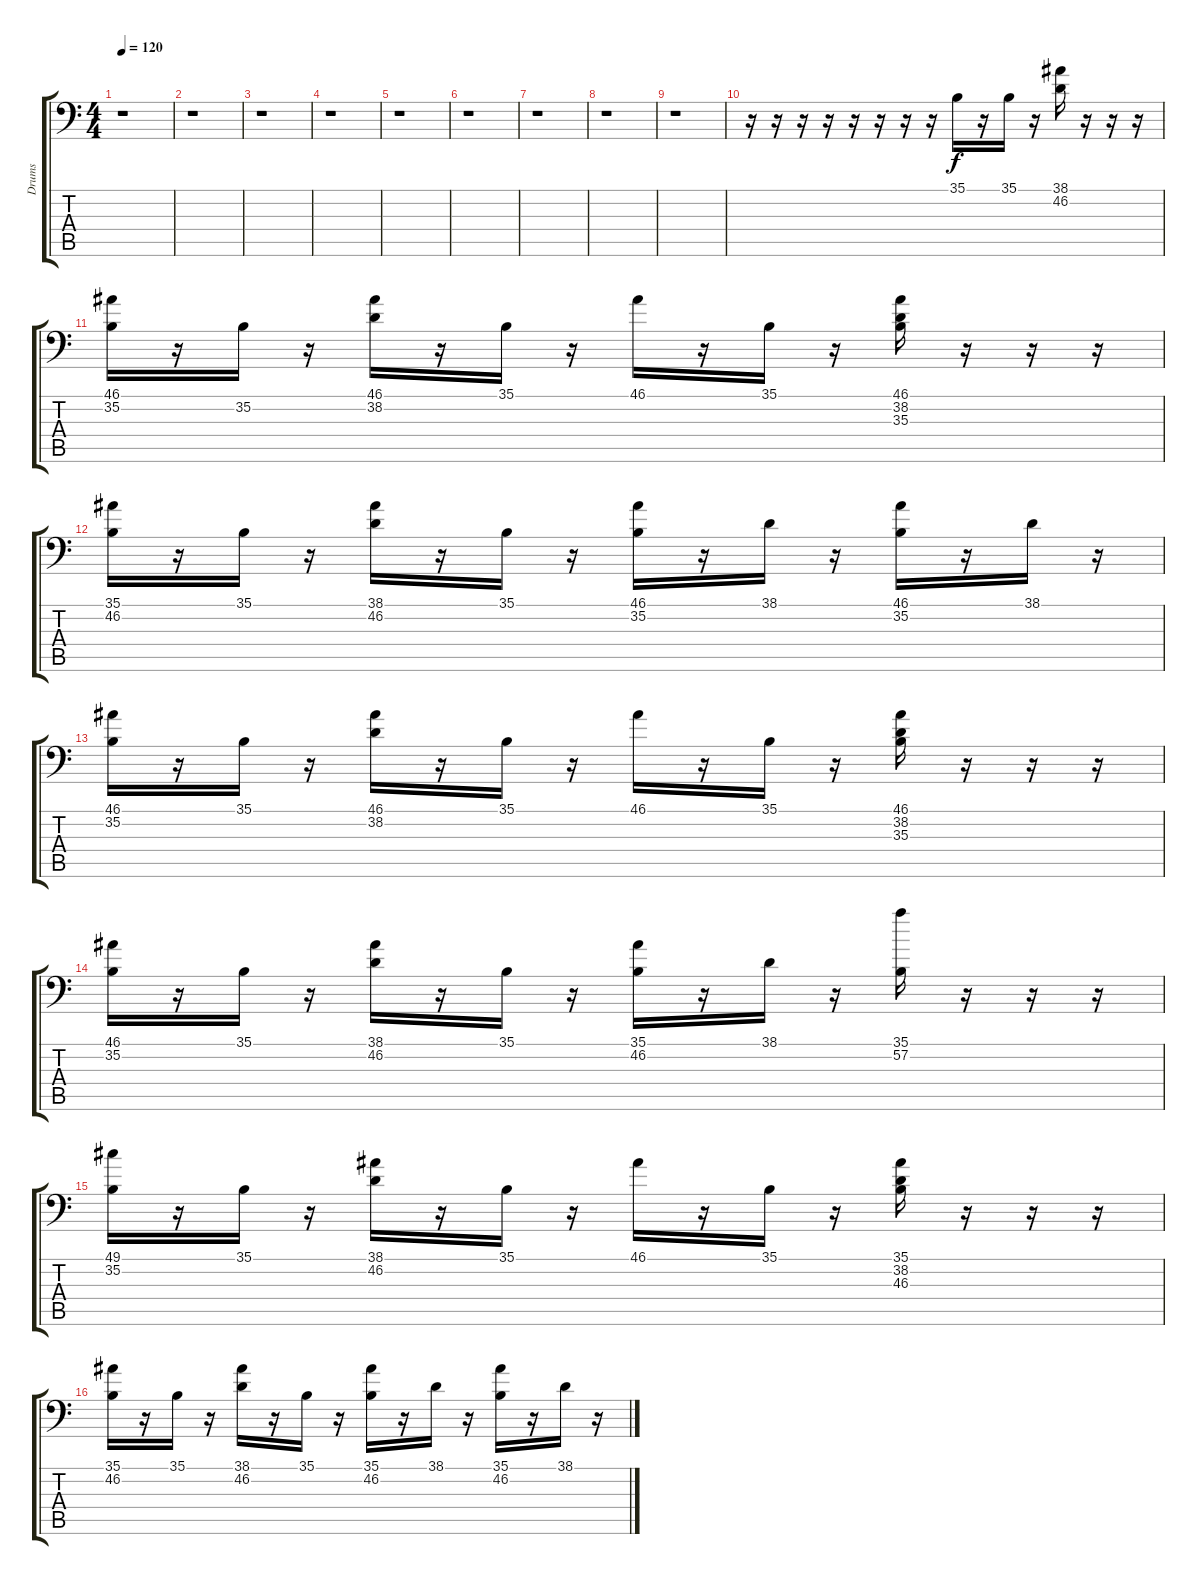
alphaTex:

\track ("Drums" "Drums") {instrument acousticgrandpiano}
\staff {score tabs}
\tuning (C-1 C-1 C-1 C-1 C-1 C-1) {hide}
\ts (4 4)
\tempo 120
\clef f4
\ks c
r.1{dy f} |
r.1 |
r.1 |
r.1 |
r.1 |
r.1 |
r.1 |
r.1 |
r.1 |
r.16 r.16 r.16 r.16 r.16 r.16 r.16 r.16 35.1.16 r.16 35.1.16 r.16 (38.1 46.2).16 r.16 r.16 r.16 |
(46.1 35.2).16 r.16 35.2.16 r.16 (46.1 38.2).16 r.16 35.1.16 r.16 46.1.16 r.16 35.1.16 r.16 (46.1 38.2 35.3).16 r.16 r.16 r.16 |
(35.1 46.2).16 r.16 35.1.16 r.16 (38.1 46.2).16 r.16 35.1.16 r.16 (46.1 35.2).16 r.16 38.1.16 r.16 (46.1 35.2).16 r.16 38.1.16 r.16 |
(46.1 35.2).16 r.16 35.1.16 r.16 (46.1 38.2).16 r.16 35.1.16 r.16 46.1.16 r.16 35.1.16 r.16 (46.1 38.2 35.3).16 r.16 r.16 r.16 |
(46.1 35.2).16 r.16 35.1.16 r.16 (38.1 46.2).16 r.16 35.1.16 r.16 (35.1 46.2).16 r.16 38.1.16 r.16 (35.1 57.2).16 r.16 r.16 r.16 |
(49.1 35.2).16 r.16 35.1.16 r.16 (38.1 46.2).16 r.16 35.1.16 r.16 46.1.16 r.16 35.1.16 r.16 (35.1 38.2 46.3).16 r.16 r.16 r.16 |
(35.1 46.2).16 r.16 35.1.16 r.16 (38.1 46.2).16 r.16 35.1.16 r.16 (35.1 46.2).16 r.16 38.1.16 r.16 (35.1 46.2).16 r.16 38.1.16 r.16
